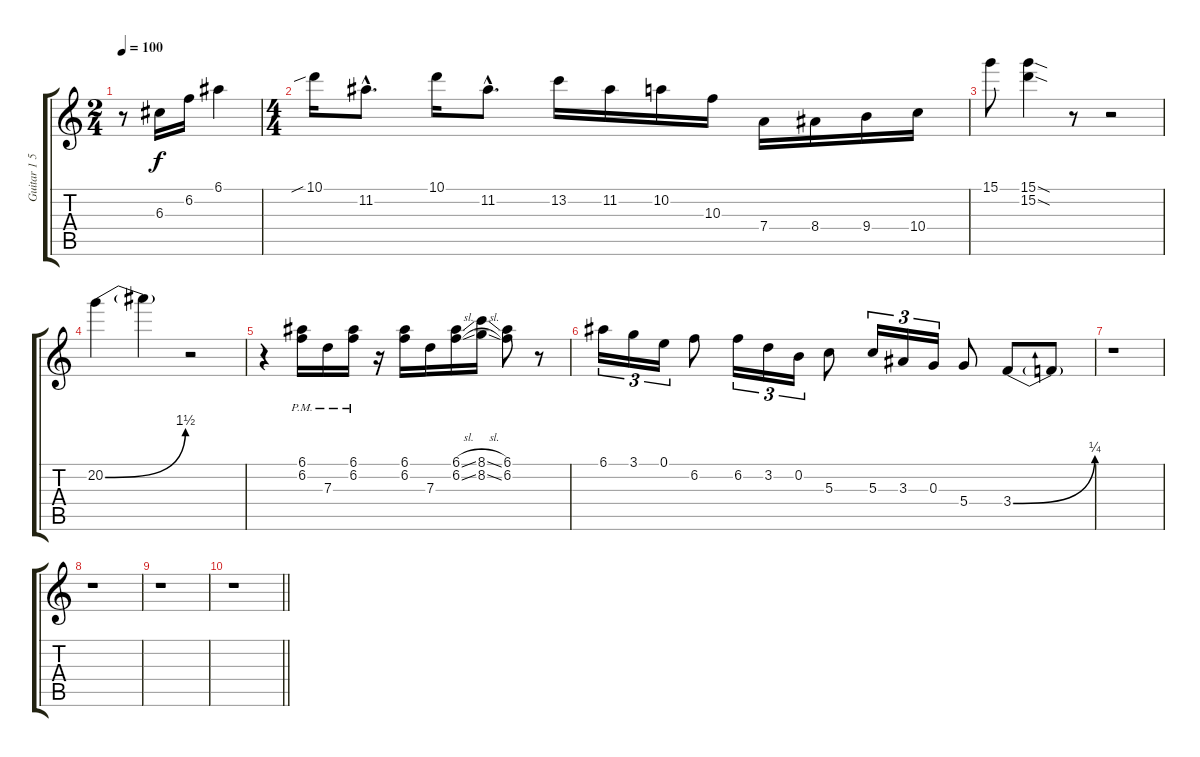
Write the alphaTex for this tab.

\track ("Guitar 1 5 and 6" "Guitar 1 5") {instrument overdrivenguitar}
\staff {score tabs}
\tuning (E4 B3 G3 D3 A2 E2) {hide}
\ts (2 4)
\tempo 100
\clef g2
\ks c
r.8{dy f} 6.3.16 6.2.16 6.1.4 |
\ts (4 4)
10.1{sib}.16 11.2{hac}.8{d} 10.1.16 11.2{hac}.8{d} 13.2.16 11.2.16 10.2.16 10.3.16 7.4.16 8.4.16 9.4.16 10.4.16 |
15.1.8 (15.1{sod} 15.2{sod}).4 r.8 r.2 |
20.2{be (bend 0 0 60 6)}.4 20.2{t}.4 r.2 |
r.4 (6.1{pm} 6.2{pm}).16 7.3{pm}.16 (6.1{pm} 6.2{pm}).16 r.16 (6.1 6.2).16 7.3.16 (6.1{sl} 6.2{sl}).16 (8.1{sl} 8.2{sl}).16 (6.1 6.2).8 r.8 |
6.1.16{tu (3 2)} 3.1.16{tu (3 2)} 0.1.16{tu (3 2)} 6.2.8 6.2.16{tu (3 2)} 3.2.16{tu (3 2)} 0.2.16{tu (3 2)} 5.3.8 5.3.16{tu (3 2)} 3.3.16{tu (3 2)} 0.3.16{tu (3 2)} 5.4.8 3.4{be (bend 0 0 60 1)}.8 3.4{t}.8 |
r.1 |
r.1 |
r.1 |
\barLineRight lightlight
r.1
